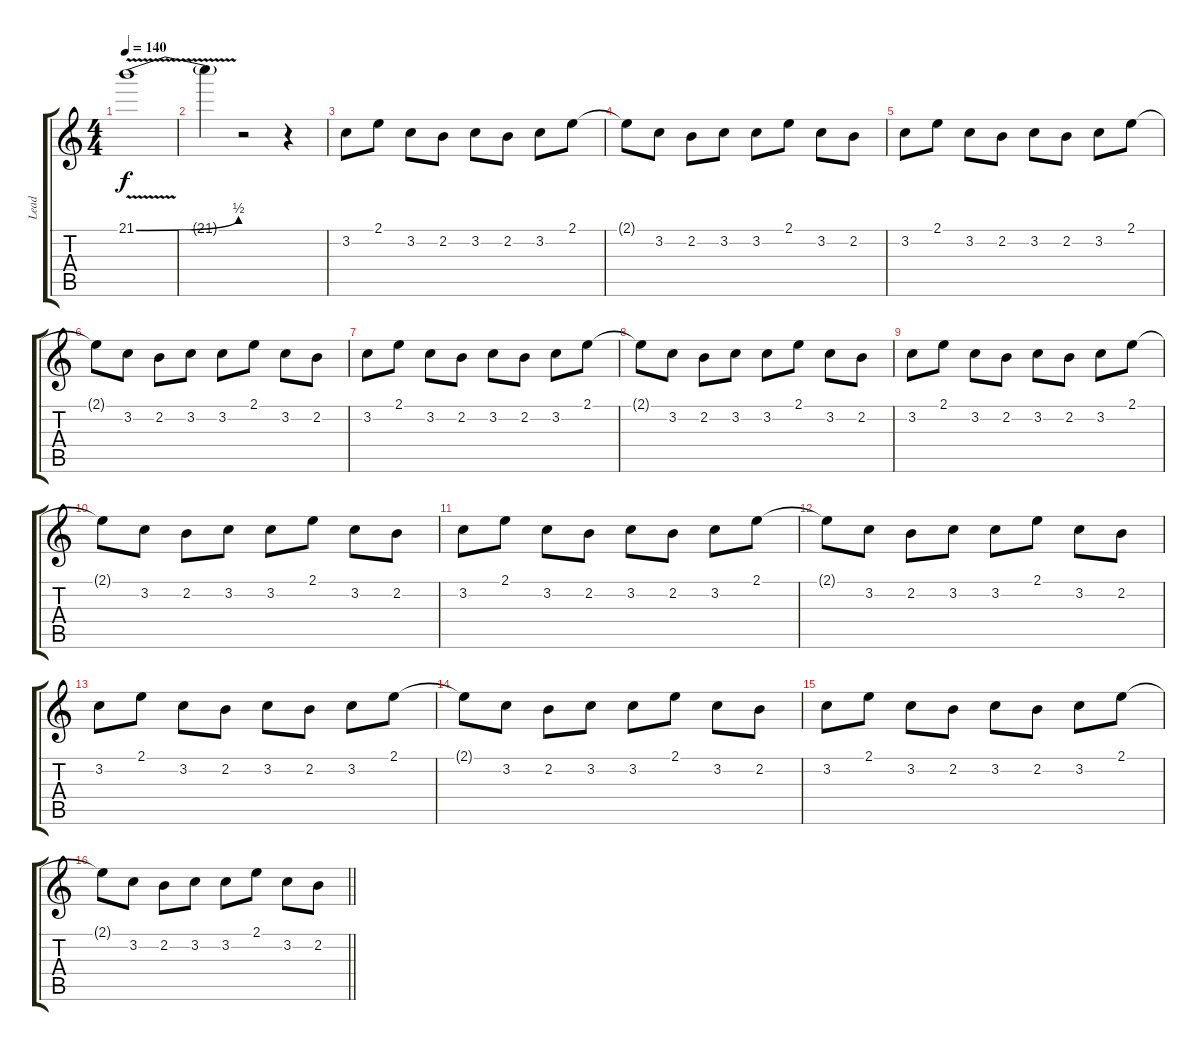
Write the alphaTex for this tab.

\track ("Lead" "Lead") {instrument distortionguitar}
\staff {score tabs}
\tuning (D4 A3 F3 C3 G2 D2) {hide}
\ts (4 4)
\section ("" "")
\tempo 140
\clef g2
\ks c
21.1{be (bend 0 0 60 2) v}.1{dy f} |
21.1{t}.4 r.2 r.4 |
3.2.8 2.1.8 3.2.8 2.2.8 3.2.8 2.2.8 3.2.8 2.1.8 |
2.1{t}.8 3.2.8 2.2.8 3.2.8 3.2.8 2.1.8 3.2.8 2.2.8 |
3.2.8 2.1.8 3.2.8 2.2.8 3.2.8 2.2.8 3.2.8 2.1.8 |
2.1{t}.8 3.2.8 2.2.8 3.2.8 3.2.8 2.1.8 3.2.8 2.2.8 |
3.2.8 2.1.8 3.2.8 2.2.8 3.2.8 2.2.8 3.2.8 2.1.8 |
2.1{t}.8 3.2.8 2.2.8 3.2.8 3.2.8 2.1.8 3.2.8 2.2.8 |
3.2.8 2.1.8 3.2.8 2.2.8 3.2.8 2.2.8 3.2.8 2.1.8 |
2.1{t}.8 3.2.8 2.2.8 3.2.8 3.2.8 2.1.8 3.2.8 2.2.8 |
3.2.8 2.1.8 3.2.8 2.2.8 3.2.8 2.2.8 3.2.8 2.1.8 |
2.1{t}.8 3.2.8 2.2.8 3.2.8 3.2.8 2.1.8 3.2.8 2.2.8 |
3.2.8 2.1.8 3.2.8 2.2.8 3.2.8 2.2.8 3.2.8 2.1.8 |
2.1{t}.8 3.2.8 2.2.8 3.2.8 3.2.8 2.1.8 3.2.8 2.2.8 |
3.2.8 2.1.8 3.2.8 2.2.8 3.2.8 2.2.8 3.2.8 2.1.8 |
\barLineRight lightlight
2.1{t}.8 3.2.8 2.2.8 3.2.8 3.2.8 2.1.8 3.2.8 2.2.8
